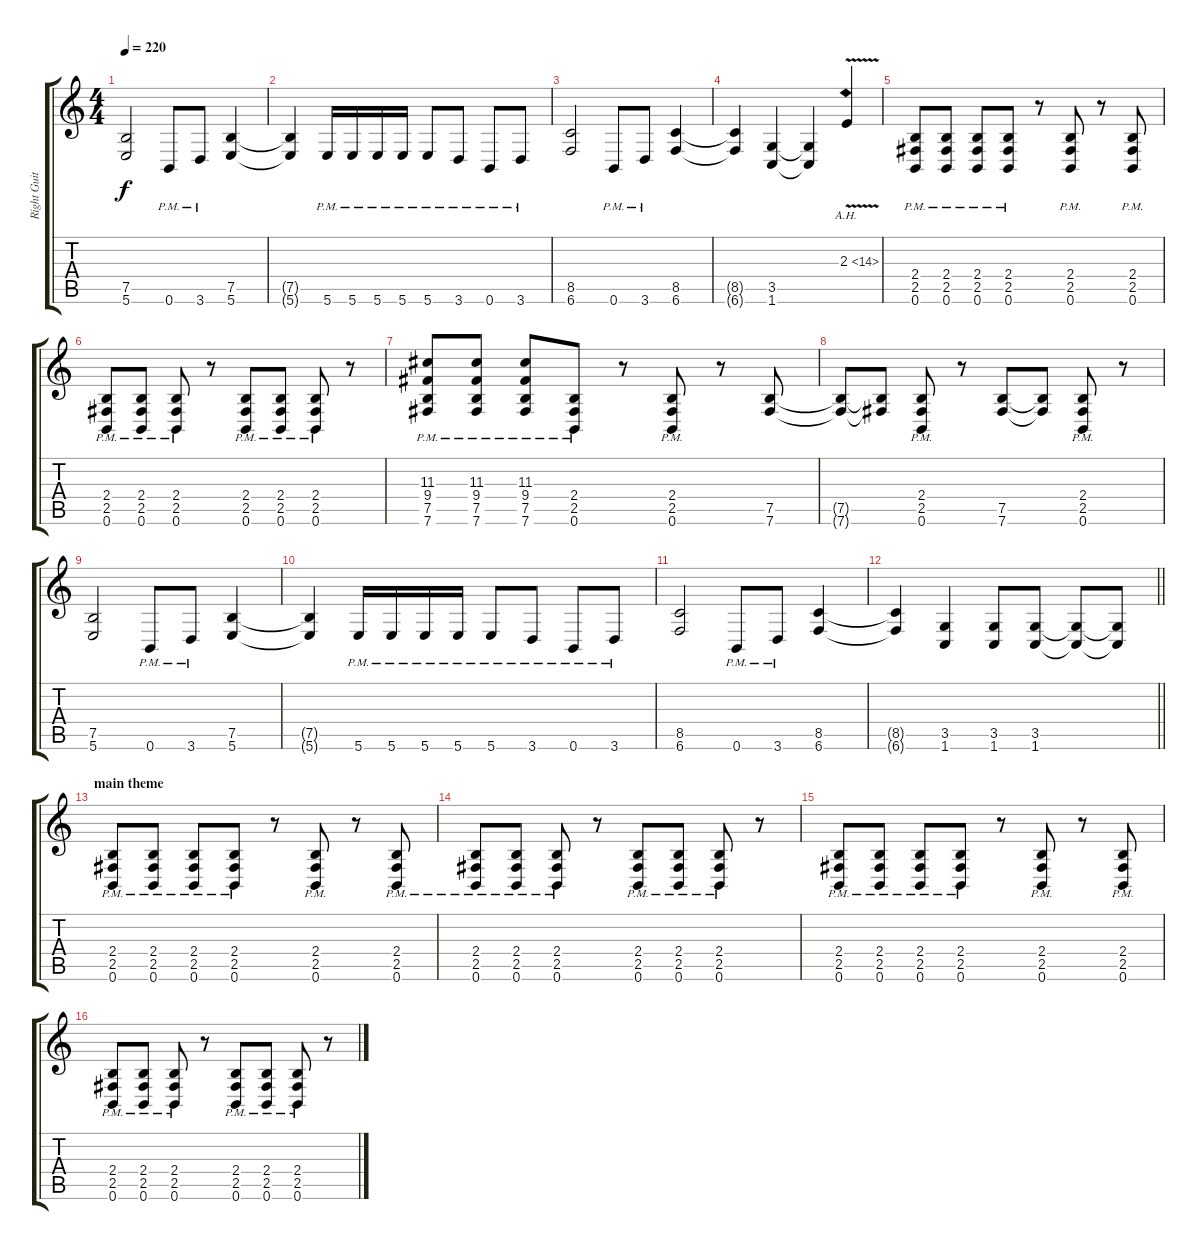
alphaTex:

\track ("Right Guitar" "Right Guit") {instrument overdrivenguitar}
\staff {score tabs}
\tuning (B3 Gb3 D3 A2 E2 B1) {hide}
\ts (4 4)
\section ("" "")
\tempo 220
\clef g2
\ks c
(7.5 5.6).2{dy f} 0.6{pm}.8 3.6{pm}.8 (7.5 5.6).4 |
(7.5{t} 5.6{t}).4 5.6{pm}.16 5.6{pm}.16 5.6{pm}.16 5.6{pm}.16 5.6{pm}.8 3.6{pm}.8 0.6{pm}.8 3.6{pm}.8 |
(8.5 6.6).2 0.6{pm}.8 3.6{pm}.8 (8.5 6.6).4 |
(8.5{t} 6.6{t}).4 (3.5 1.6).4 (3.5{t} 1.6{t}).4 2.3{ah 12 v}.4 |
(2.4{pm} 2.5{pm} 0.6{pm}).8 (2.4{pm} 2.5{pm} 0.6{pm}).8 (2.4{pm} 2.5{pm} 0.6{pm}).8 (2.4{pm} 2.5{pm} 0.6{pm}).8 r.8 (2.4{pm} 2.5{pm} 0.6{pm}).8 r.8 (2.4{pm} 2.5{pm} 0.6{pm}).8 |
(2.4{pm} 2.5{pm} 0.6{pm}).8 (2.4{pm} 2.5{pm} 0.6{pm}).8 (2.4{pm} 2.5{pm} 0.6{pm}).8 r.8 (2.4{pm} 2.5{pm} 0.6{pm}).8 (2.4{pm} 2.5{pm} 0.6{pm}).8 (2.4{pm} 2.5{pm} 0.6{pm}).8 r.8 |
(11.3 9.4{pm} 7.5{pm} 7.6{pm}).8 (11.3 9.4{pm} 7.5{pm} 7.6{pm}).8 (11.3 9.4{pm} 7.5{pm} 7.6{pm}).8 (2.4{pm} 2.5{pm} 0.6{pm}).8 r.8 (2.4{pm} 2.5{pm} 0.6{pm}).8 r.8 (7.5 7.6).8 |
(7.5{t} 7.6{t}).8 (7.5{t} 7.6{t}).8 (2.4{pm} 2.5{pm} 0.6{pm}).8 r.8 (7.5 7.6).8 (7.5{t} 7.6{t}).8 (2.4{pm} 2.5{pm} 0.6{pm}).8 r.8 |
(7.5 5.6).2 0.6{pm}.8 3.6{pm}.8 (7.5 5.6).4 |
(7.5{t} 5.6{t}).4 5.6{pm}.16 5.6{pm}.16 5.6{pm}.16 5.6{pm}.16 5.6{pm}.8 3.6{pm}.8 0.6{pm}.8 3.6{pm}.8 |
(8.5 6.6).2 0.6{pm}.8 3.6{pm}.8 (8.5 6.6).4 |
\barLineRight lightlight
(8.5{t} 6.6{t}).4 (3.5 1.6).4 (3.5 1.6).8 (3.5 1.6).8 (3.5{t} 1.6{t}).8 (3.5{t} 1.6{t}).8 |
\section ("" "main theme")
(2.4{pm} 2.5{pm} 0.6{pm}).8 (2.4{pm} 2.5{pm} 0.6{pm}).8 (2.4{pm} 2.5{pm} 0.6{pm}).8 (2.4{pm} 2.5{pm} 0.6{pm}).8 r.8 (2.4{pm} 2.5{pm} 0.6{pm}).8 r.8 (2.4{pm} 2.5{pm} 0.6{pm}).8 |
(2.4{pm} 2.5{pm} 0.6{pm}).8 (2.4{pm} 2.5{pm} 0.6{pm}).8 (2.4{pm} 2.5{pm} 0.6{pm}).8 r.8 (2.4{pm} 2.5{pm} 0.6{pm}).8 (2.4{pm} 2.5{pm} 0.6{pm}).8 (2.4{pm} 2.5{pm} 0.6{pm}).8 r.8 |
(2.4{pm} 2.5{pm} 0.6{pm}).8 (2.4{pm} 2.5{pm} 0.6{pm}).8 (2.4{pm} 2.5{pm} 0.6{pm}).8 (2.4{pm} 2.5{pm} 0.6{pm}).8 r.8 (2.4{pm} 2.5{pm} 0.6{pm}).8 r.8 (2.4{pm} 2.5{pm} 0.6{pm}).8 |
(2.4{pm} 2.5{pm} 0.6{pm}).8 (2.4{pm} 2.5{pm} 0.6{pm}).8 (2.4{pm} 2.5{pm} 0.6{pm}).8 r.8 (2.4{pm} 2.5{pm} 0.6{pm}).8 (2.4{pm} 2.5{pm} 0.6{pm}).8 (2.4{pm} 2.5{pm} 0.6{pm}).8 r.8
